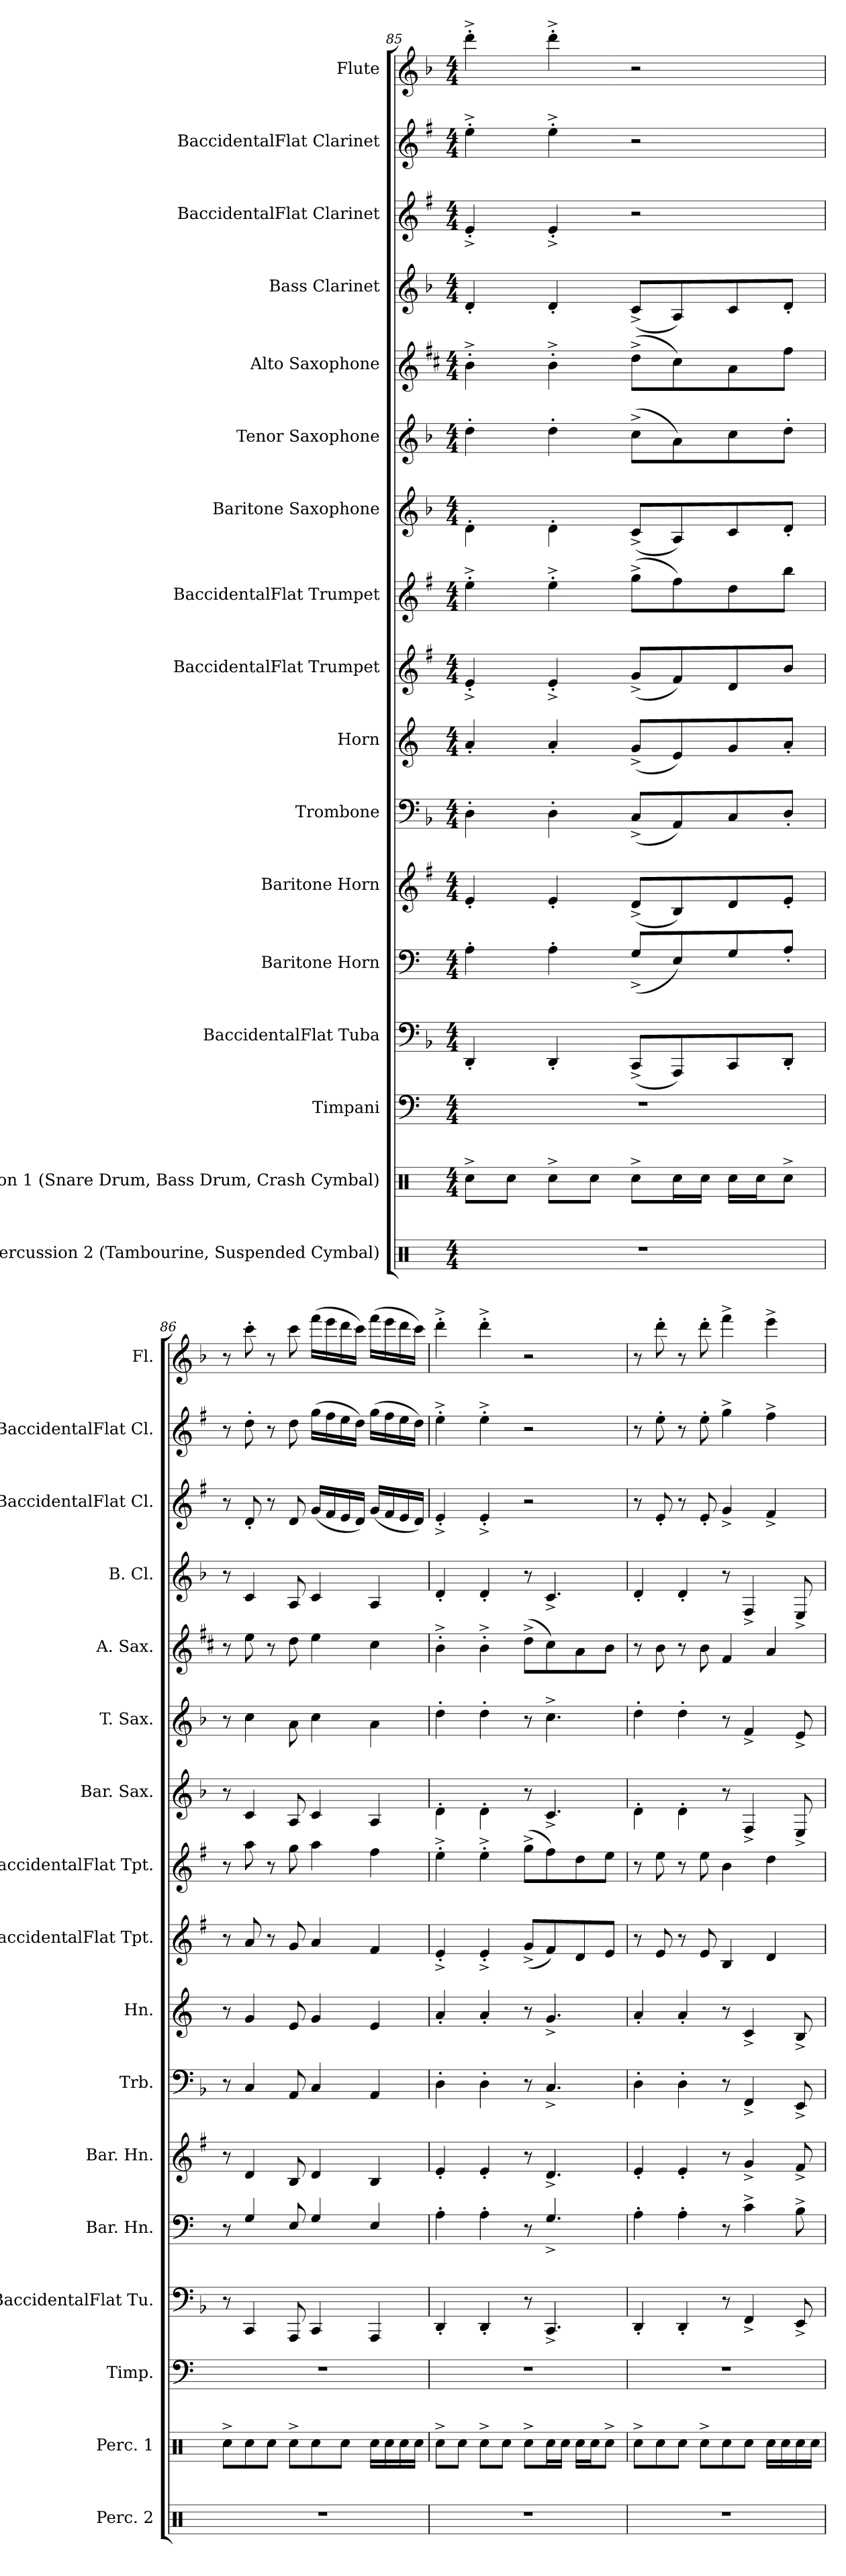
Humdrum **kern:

**kern	**kern	**kern	**kern	**kern	**kern	**kern	**kern	**kern	**kern	**kern	**kern	**kern	**kern	**kern	**kern	**kern
*part17	*part16	*part15	*part14	*part13	*part12	*part11	*part10	*part9	*part8	*part7	*part6	*part5	*part4	*part3	*part2	*part1
*staff17	*staff16	*staff15	*staff14	*staff13	*staff12	*staff11	*staff10	*staff9	*staff8	*staff7	*staff6	*staff5	*staff4	*staff3	*staff2	*staff1
*I"Percussion 2 (Tambourine, Suspended Cymbal)	*I"Percussion 1 (Snare Drum, Bass Drum, Crash Cymbal)	*I"Timpani	*I"BaccidentalFlat Tuba	*I"Baritone Horn	*I"Baritone Horn	*I"Trombone	*I"Horn	*I"BaccidentalFlat Trumpet	*I"BaccidentalFlat Trumpet	*I"Baritone Saxophone	*I"Tenor Saxophone	*I"Alto Saxophone	*I"Bass Clarinet	*I"BaccidentalFlat Clarinet	*I"BaccidentalFlat Clarinet	*I"Flute
*I'Perc. 2	*I'Perc. 1	*I'Timp.	*I'BaccidentalFlat Tu.	*I'Bar. Hn.	*I'Bar. Hn.	*I'Trb.	*I'Hn.	*I'BaccidentalFlat Tpt.	*I'BaccidentalFlat Tpt.	*I'Bar. Sax.	*I'T. Sax.	*I'A. Sax.	*I'B. Cl.	*I'BaccidentalFlat Cl.	*I'BaccidentalFlat Cl.	*I'Fl.
*clefX	*clefX	*clefF4	*clefF4	*clefF4	*clefG2	*clefF4	*clefG2	*clefG2	*clefG2	*clefG2	*clefG2	*clefG2	*clefG2	*clefG2	*clefG2	*clefG2
*	*	*	*	*ITrd4c7	*ITrd1c2	*	*ITrd4c7	*ITrd1c2	*ITrd1c2	*ITrd12c21	*ITrd8c14	*ITrd5c9	*ITrd8c14	*ITrd1c2	*ITrd1c2	*
*k[]	*k[]	*k[]	*k[b-]	*k[b-]	*k[b-]	*k[b-]	*k[b-]	*k[b-]	*k[b-]	*k[b-]	*k[b-]	*k[b-]	*k[b-]	*k[b-]	*k[b-]	*k[b-]
*M4/4	*M4/4	*M4/4	*M4/4	*M4/4	*M4/4	*M4/4	*M4/4	*M4/4	*M4/4	*M4/4	*M4/4	*M4/4	*M4/4	*M4/4	*M4/4	*M4/4
=85	=85	=85	=85	=85	=85	=85	=85	=85	=85	=85	=85	=85	=85	=85	=85	=85
1r	8Rcc^\L	1r	4DD'/	4D'\	4d'/	4D'\	4d'/	4d'^/	4dd'^\	4D'\	4d'\	4d'^\	4D'/	4d'^/	4dd'^\	4ddd'^\
.	8Rcc\J	.	.	.	.	.	.	.	.	.	.	.	.	.	.	.
.	8Rcc^\L	.	4DD'/	4D'\	4d'/	4D'\	4d'/	4d'^/	4dd'^\	4D'\	4d'\	4d'^\	4D'/	4d'^/	4dd'^\	4ddd'^\
.	8Rcc\J	.	.	.	.	.	.	.	.	.	.	.	.	.	.	.
.	8Rcc^\L	.	(8CC^/L	(8C^/L	(8c^/L	(8C^/L	(8c^/L	(8f^/L	(8ff^\L	(8C^/L	(8c^\L	(8f^\L	(8C^/L	2r	2r	2r
.	16Rcc\L	.	8AAA/)	8AA/)	8A/)	8AA/)	8A/)	8e/)	8ee\)	8AA/)	8A\)	8e\)	8AA/)	.	.	.
.	16Rcc\JJ	.	.	.	.	.	.	.	.	.	.	.	.	.	.	.
.	16Rcc\LL	.	8CC/	8C/	8c/	8C/	8c/	8c/	8cc\	8C/	8c\	8c\	8C/	.	.	.
.	16Rcc\J	.	.	.	.	.	.	.	.	.	.	.	.	.	.	.
.	8Rcc^\J	.	8DD'/J	8D'/J	8d'/J	8D'/J	8d'/J	8a/J	8aa\J	8D'/J	8d'\J	8a\J	8D'/J	.	.	.
!!LO:PB:g=z
=86	=86	=86	=86	=86	=86	=86	=86	=86	=86	=86	=86	=86	=86	=86	=86	=86
1r	8Rcc^\L	1r	8r	8r	8r	8r	8r	8r	8r	8r	8r	8r	8r	8r	8r	8r
.	8Rcc\	.	4CC/	4C/	4c/	4C/	4c/	8g/	8gg\	4C/	4c\	8g\	4C/	8c'/	8cc'\	8ccc'\
.	8Rcc\J	.	.	.	.	.	.	8r	8r	.	.	8r	.	8r	8r	8r
.	8Rcc^\L	.	8AAA/	8AA/	8A/	8AA/	8A/	8f/	8ff\	8AA/	8A\	8f\	8AA/	8c/	8cc\	8ccc\
.	8Rcc\	.	4CC/	4C/	4c/	4C/	4c/	4g/	4gg\	4C/	4c\	4g\	4C/	(16f/LL	(16ff\LL	(16fff\LL
.	.	.	.	.	.	.	.	.	.	.	.	.	.	16e/	16ee\	16eee\
.	8Rcc\J	.	.	.	.	.	.	.	.	.	.	.	.	16d/	16dd\	16ddd\
.	.	.	.	.	.	.	.	.	.	.	.	.	.	16c/JJ)	16cc\JJ)	16ccc\JJ)
.	16Rcc\LL	.	4AAA/	4AA/	4A/	4AA/	4A/	4e/	4ee\	4AA/	4A\	4e\	4AA/	(16f/LL	(16ff\LL	(16fff\LL
.	16Rcc\	.	.	.	.	.	.	.	.	.	.	.	.	16e/	16ee\	16eee\
.	16Rcc\	.	.	.	.	.	.	.	.	.	.	.	.	16d/	16dd\	16ddd\
.	16Rcc\JJ	.	.	.	.	.	.	.	.	.	.	.	.	16c/JJ)	16cc\JJ)	16ccc\JJ)
=87	=87	=87	=87	=87	=87	=87	=87	=87	=87	=87	=87	=87	=87	=87	=87	=87
1r	8Rcc^\L	1r	4DD'/	4D'\	4d'/	4D'\	4d'/	4d'^/	4dd'^\	4D'\	4d'\	4d'^\	4D'/	4d'^/	4dd'^\	4ddd'^\
.	8Rcc\J	.	.	.	.	.	.	.	.	.	.	.	.	.	.	.
.	8Rcc^\L	.	4DD'/	4D'\	4d'/	4D'\	4d'/	4d'^/	4dd'^\	4D'\	4d'\	4d'^\	4D'/	4d'^/	4dd'^\	4ddd'^\
.	8Rcc\J	.	.	.	.	.	.	.	.	.	.	.	.	.	.	.
.	8Rcc^\L	.	8r	8r	8r	8r	8r	(8f^/L	(8ff^\L	8r	8r	(8f^\L	8r	2r	2r	2r
.	16Rcc\L	.	4.CC^/	4.C^/	4.c^/	4.C^/	4.c^/	8e/)	8ee\)	4.C^/	4.c^\	8e\)	4.C^/	.	.	.
.	16Rcc\JJ	.	.	.	.	.	.	.	.	.	.	.	.	.	.	.
.	16Rcc\LL	.	.	.	.	.	.	8c/	8cc\	.	.	8c\	.	.	.	.
.	16Rcc\J	.	.	.	.	.	.	.	.	.	.	.	.	.	.	.
.	8Rcc^\J	.	.	.	.	.	.	8d/J	8dd\J	.	.	8d\J	.	.	.	.
=88	=88	=88	=88	=88	=88	=88	=88	=88	=88	=88	=88	=88	=88	=88	=88	=88
1r	8Rcc^\L	1r	4DD'/	4D'\	4d'/	4D'\	4d'/	8r	8r	4D'\	4d'\	8r	4D'/	8r	8r	8r
.	8Rcc\	.	.	.	.	.	.	8d/	8dd\	.	.	8d\	.	8d'/	8dd'\	8ddd'\
.	8Rcc\J	.	4DD'/	4D'\	4d'/	4D'\	4d'/	8r	8r	4D'\	4d'\	8r	4D'/	8r	8r	8r
.	8Rcc^\L	.	.	.	.	.	.	8d/	8dd\	.	.	8d\	.	8d'/	8dd'\	8ddd'\
.	8Rcc\	.	8r	8r	8r	8r	8r	4A/	4a\	8r	8r	4A/	8r	4f^/	4ff^\	4fff^\
.	8Rcc\J	.	4FF^/	4F^\	4f^/	4FF^/	4F^/	.	.	4FF^/	4F^/	.	4FF^/	.	.	.
.	16Rcc\LL	.	.	.	.	.	.	4c/	4cc\	.	.	4c/	.	4e^/	4ee^\	4eee^\
.	16Rcc\	.	.	.	.	.	.	.	.	.	.	.	.	.	.	.
.	16Rcc\	.	8EE^/	8E^\	8e^/	8EE^/	8E^/	.	.	8EE^/	8E^/	.	8EE^/	.	.	.
.	16Rcc\JJ	.	.	.	.	.	.	.	.	.	.	.	.	.	.	.
=	=	=	=	=	=	=	=	=	=	=	=	=	=	=	=	=
*-	*-	*-	*-	*-	*-	*-	*-	*-	*-	*-	*-	*-	*-	*-	*-	*-
